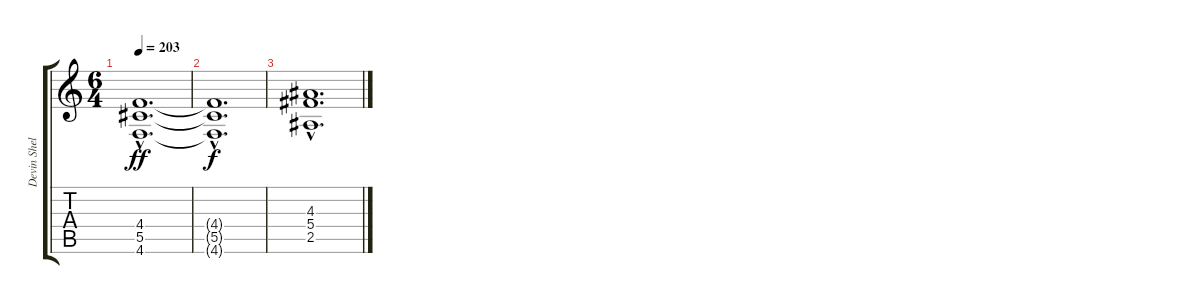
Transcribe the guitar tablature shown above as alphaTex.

\track ("Devin Shelton (Guitar)" "Devin Shel") {instrument overdrivenguitar}
\staff {score tabs}
\tuning (Eb4 Bb3 Gb3 Db3 Ab2 Db2) {hide}
\ts (6 4)
\tempo 203
\clef g2
\ks c
(4.4{hac} 5.5{hac} 4.6{hac}).1{d dy ff} |
(4.4{hac t} 5.5{hac t} 4.6{hac t}).1{d dy f} |
(4.3{hac} 5.4{hac} 2.5{hac}).1{d volume 2}
